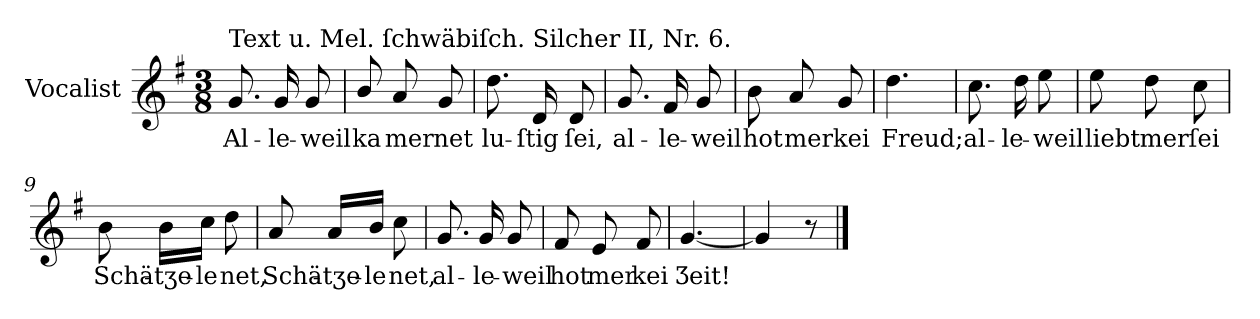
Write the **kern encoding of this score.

**kern	**text
*part1	*part1
*staff1	*staff1
*I"Vocalist	*
*k[f#]	*
*G:	*
*M3/8	*
=1	=1
!LO:TX:a:t=Text u. Mel. ſchwäbiſch. Silcher II, Nr. 6.	!
8.g	Al-
16g	-le-
8g	-weil
=2	=2
8b/	ka
8a	mer
8g	net
=3	=3
8.dd	lu-
16d	-ſtig
8d	ſei,
=4	=4
8.g	al-
16f#	-le-
8g	-weil
=5	=5
8b	hot
8a	mer
8g	kei
=6	=6
4.dd	Freud;
=7	=7
8.cc	al-
16dd	-le-
8ee	-weil
=8	=8
8ee	liebt
8dd	mer
8cc	ſei
=9	=9
8b	Schä-
16bLL	-tʒe-
16ccJJ	-le
8dd	net,
=10	=10
8a	Schä-
16aLL	-tʒe-
16bJJ	-le
8cc	net,
=11	=11
8.g	al-
16g	-le-
8g	-weil
=12	=12
8f#	hot
8e	mer
8f#	kei
=13	=13
[4.g	Ʒeit!
=14	=14
4g]	.
8r	.
==	==
*-	*-
